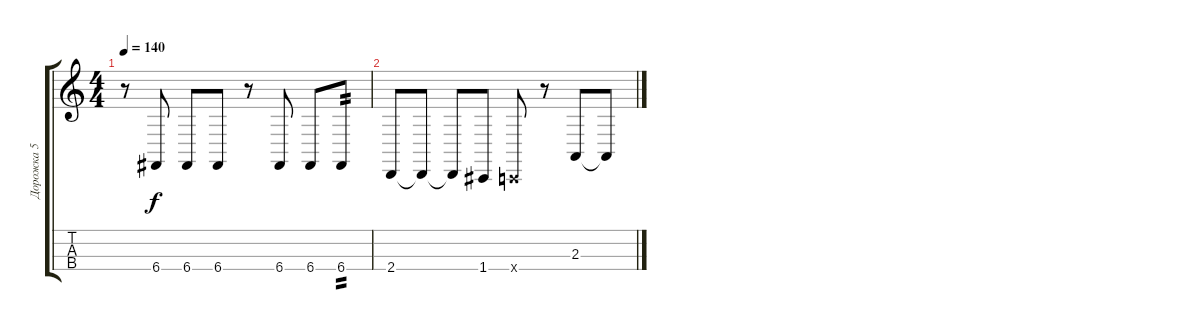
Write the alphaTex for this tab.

\track ("Дорожка 5" "Дорожка 5") {instrument lead8bassandlead}
\staff {score tabs}
\tuning (F3 C3 G2 C2) {hide}
\ts (4 4)
\tempo 140
\clef g2
\ks c
r.8{dy f} 6.4.8 6.4.8 6.4.8 r.8 6.4.8 6.4.8 6.4.8{tp 2} |
2.4.8 2.4{t}.8 2.4{t}.8 1.4.8 0.4{x}.8 r.8 2.3.8 2.3{t}.8
